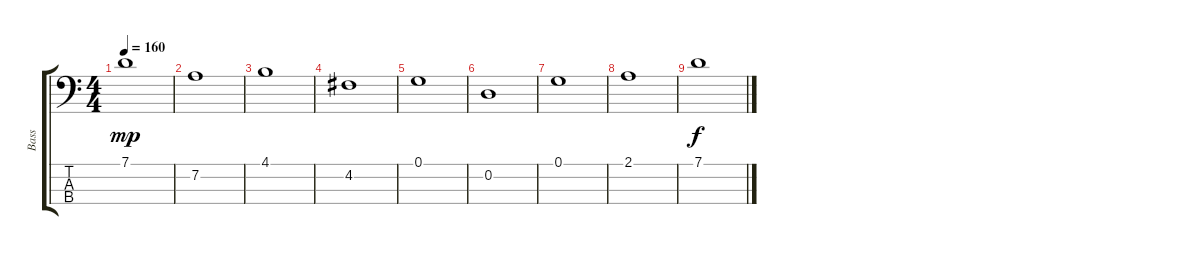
\track ("Bass" "Bass") {instrument electricbassfinger}
\staff {score tabs}
\tuning (G2 D2 A1 D1) {hide}
\ts (4 4)
\tempo 160
\clef f4
\ks c
7.1.1{dy mp} |
7.2.1 |
4.1.1 |
4.2.1 |
0.1.1 |
0.2.1 |
0.1.1 |
2.1.1 |
7.1.1{dy f}
